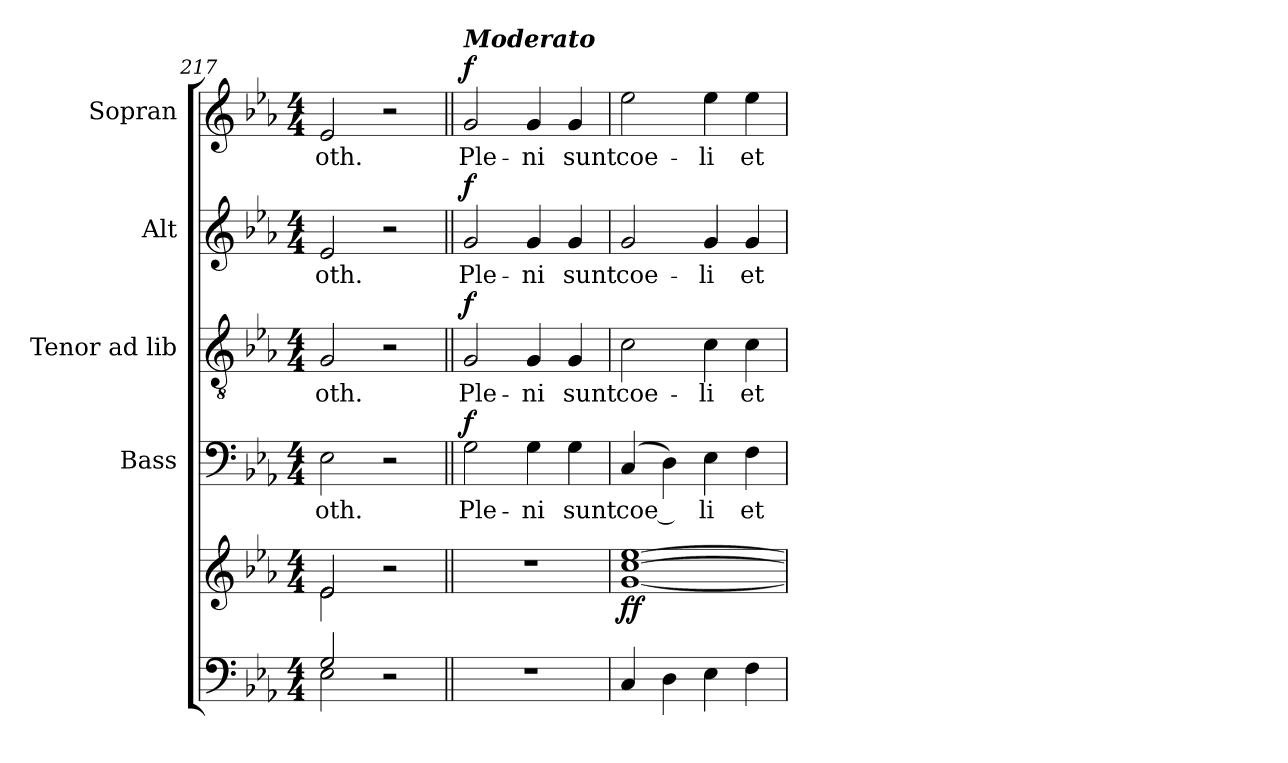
**kern	**kern	**dynam	**kern	**text	**dynam	**kern	**text	**dynam	**kern	**text	**dynam	**kern	**text	**dynam
*part5	*part5	*part5	*part4	*part4	*part4	*part3	*part3	*part3	*part2	*part2	*part2	*part1	*part1	*part1
*staff6	*staff5	*staff5/6	*staff4	*staff4	*staff4	*staff3	*staff3	*staff3	*staff2	*staff2	*staff2	*staff1	*staff1	*staff1
*	*	*	*I"Bass	*	*	*I"Tenor ad lib	*	*	*I"Alt	*	*	*I"Sopran	*	*
*	*	*	*I'B	*	*	*I'T	*	*	*I'A	*	*	*I'S	*	*
*clefF4	*clefG2	*	*clefF4	*	*	*clefGv2	*	*	*clefG2	*	*	*clefG2	*	*
*k[b-e-a-]	*k[b-e-a-]	*	*k[b-e-a-]	*	*	*k[b-e-a-]	*	*	*k[b-e-a-]	*	*	*k[b-e-a-]	*	*
*E-:	*E-:	*	*E-:	*	*	*E-:	*	*	*E-:	*	*	*E-:	*	*
*M4/4	*M4/4	*	*M4/4	*	*	*M4/4	*	*	*M4/4	*	*	*M4/4	*	*
=217	=217	=217	=217	=217	=217	=217	=217	=217	=217	=217	=217	=217	=217	=217
*^	*^	*	*	*	*	*	*	*	*	*	*	*	*	*
!	!	!	!	!	!	!LO:LY:b	!	!	!LO:LY:b	!	!	!LO:LY:b	!	!	!LO:LY:b	!
2G/	2E-\	2e-/	2e-\	.	2E-\	-oth.	.	2G/	-oth.	.	2e-/	-oth.	.	2e-/	-oth.	.
2r	2ryy	2r	2ryy	.	2r	.	.	2r	.	.	2r	.	.	2r	.	.
!!LO:LB:g=z
=218||	=218||	=218||	=218||	=218||	=218||	=218||	=218||	=218||	=218||	=218||	=218||	=218||	=218||	=218||	=218||	=218||
!	!	!	!	!	!	!	!	!	!	!	!	!	!	!LO:TX:a:Bi:t=Moderato	!	!
!	!	!	!	!	!	!LO:LY:b	!LO:DY:a	!	!LO:LY:b	!LO:DY:a	!	!LO:LY:b	!LO:DY:a	!	!LO:LY:b	!LO:DY:a
*v	*v	*	*	*	*	*	*	*	*	*	*	*	*	*	*	*
*	*v	*v	*	*	*	*	*	*	*	*	*	*	*	*	*
1r	1r	.	2G\	Ple-	f	2G/	Ple-	f	2g/	Ple-	f	2g/	Ple-	f
!	!	!	!	!LO:LY:b	!	!	!LO:LY:b	!	!	!LO:LY:b	!	!	!LO:LY:b	!
.	.	.	4G\	-ni	.	4G/	-ni	.	4g/	-ni	.	4g/	-ni	.
!	!	!	!	!LO:LY:b	!	!	!LO:LY:b	!	!	!LO:LY:b	!	!	!LO:LY:b	!
.	.	.	4G\	sunt	.	4G/	sunt	.	4g/	sunt	.	4g/	sunt	.
=219	=219	=219	=219	=219	=219	=219	=219	=219	=219	=219	=219	=219	=219	=219
*	*^	*	*	*	*	*	*	*	*	*	*	*	*	*
!	!	!	!LO:DY:b	!	!LO:LY:b	!	!	!LO:LY:b	!	!	!LO:LY:b	!	!	!LO:LY:b	!
4C/	[>1cc [>1ee-	[<1g	ff	(4C/	coe ­	.	2c\	coe-	.	2g/	coe-	.	2ee-\	coe-	.
!	!	!	!	!	!LO:LY:b	!	!	!	!	!	!	!	!	!	!
4D\	.	.	.	4D\)	.	.	.	.	.	.	.	.	.	.	.
!	!	!	!	!	!LO:LY:b	!	!	!LO:LY:b	!	!	!LO:LY:b	!	!	!LO:LY:b	!
4E-\	.	.	.	4E-\	li	.	4c\	-li	.	4g/	-li	.	4ee-\	-li	.
!	!	!	!	!	!LO:LY:b	!	!	!LO:LY:b	!	!	!LO:LY:b	!	!	!LO:LY:b	!
4F\	.	.	.	4F\	et	.	4c\	et	.	4g/	et	.	4ee-\	et	.
*	*v	*v	*	*	*	*	*	*	*	*	*	*	*	*	*
=	=	=	=	=	=	=	=	=	=	=	=	=	=	=
*-	*-	*-	*-	*-	*-	*-	*-	*-	*-	*-	*-	*-	*-	*-
